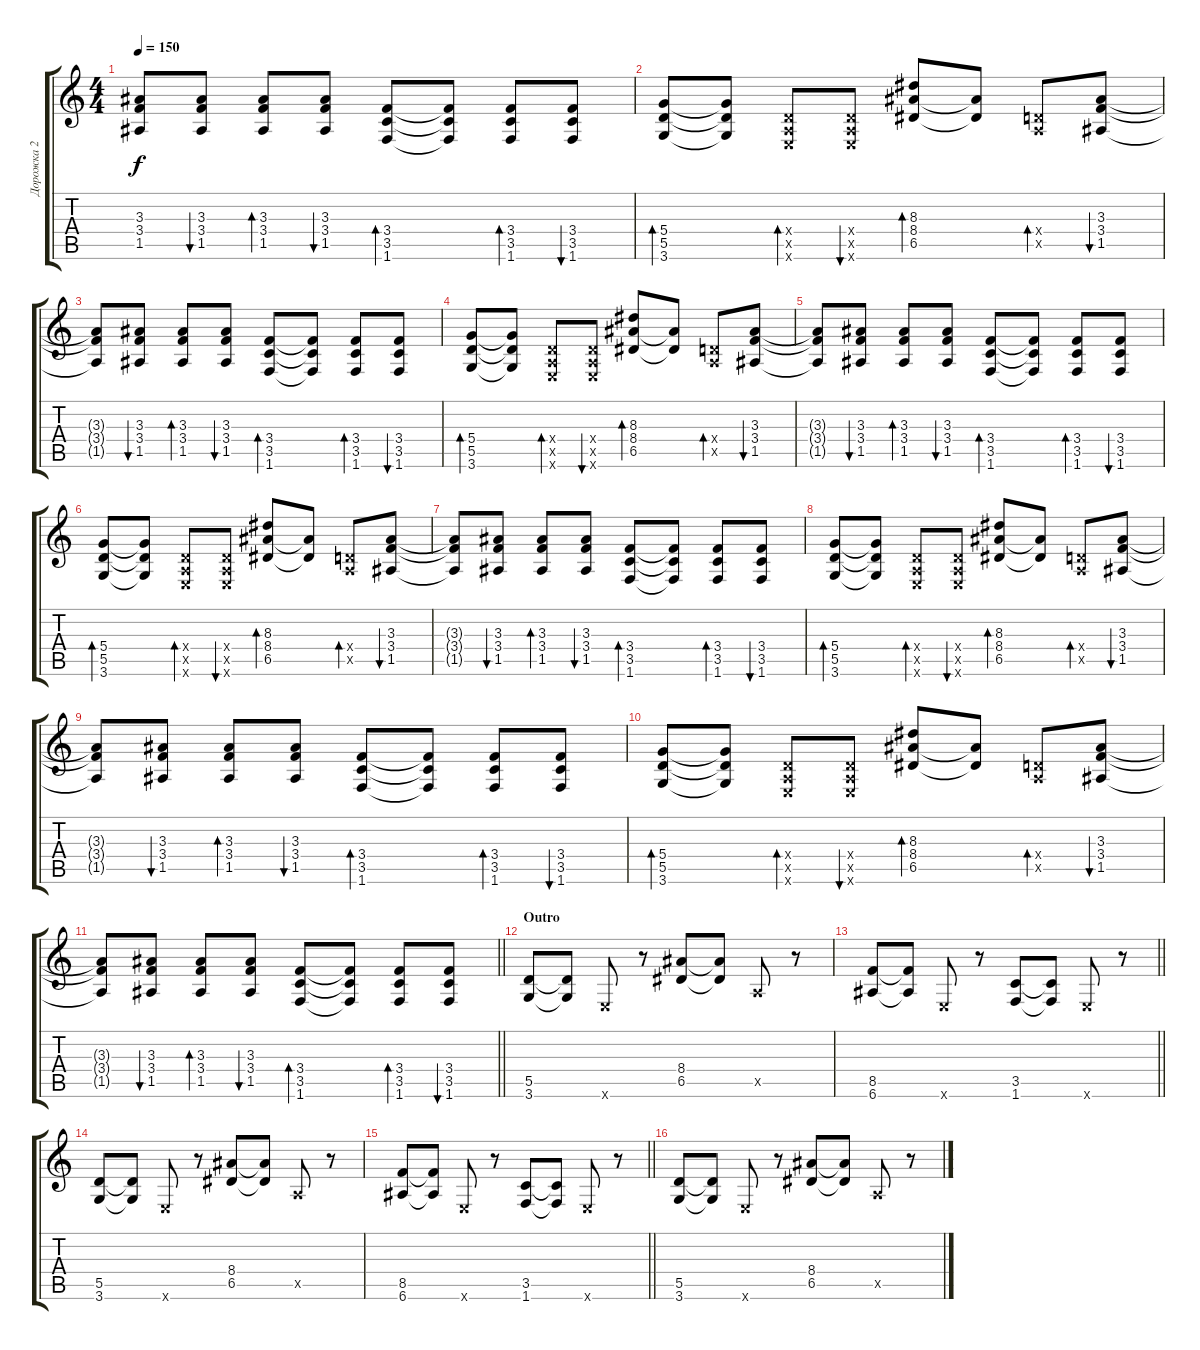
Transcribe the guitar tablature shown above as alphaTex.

\track ("Дорожка 2" "Дорожка 2") {instrument acousticguitarsteel}
\staff {score tabs}
\tuning (E4 B3 G3 D3 A2 E2) {hide}
\ts (4 4)
\tempo 150
\clef g2
\ks c
(3.3{t} 3.4{t} 1.5{t}).8{dy f} (3.3 3.4 1.5).8{bu 60} (3.3 3.4 1.5).8{bd 60} (3.3 3.4 1.5).8{bu 60} (3.4 3.5 1.6).8{bd 60} (3.4{t} 3.5{t} 1.6{t}).8 (3.4 3.5 1.6).8{bd 60} (3.4 3.5 1.6).8{bu 60} |
(5.4 5.5 3.6).8{bd 60} (5.4{t} 5.5{t} 3.6{t}).8 (0.4{x} 0.5{x} 0.6{x}).8{bd 60} (0.4{x} 0.5{x} 0.6{x}).8{bu 60} (8.3 8.4 6.5).8{bd 60} (8.4{t} 6.5{t}).8 (0.4{x} 0.5{x}).8{bd 60} (3.3 3.4 1.5).8{bu 60} |
(3.3{t} 3.4{t} 1.5{t}).8 (3.3 3.4 1.5).8{bu 60} (3.3 3.4 1.5).8{bd 60} (3.3 3.4 1.5).8{bu 60} (3.4 3.5 1.6).8{bd 60} (3.4{t} 3.5{t} 1.6{t}).8 (3.4 3.5 1.6).8{bd 60} (3.4 3.5 1.6).8{bu 60} |
(5.4 5.5 3.6).8{bd 60} (5.4{t} 5.5{t} 3.6{t}).8 (0.4{x} 0.5{x} 0.6{x}).8{bd 60} (0.4{x} 0.5{x} 0.6{x}).8{bu 60} (8.3 8.4 6.5).8{bd 60} (8.4{t} 6.5{t}).8 (0.4{x} 0.5{x}).8{bd 60} (3.3 3.4 1.5).8{bu 60} |
(3.3{t} 3.4{t} 1.5{t}).8 (3.3 3.4 1.5).8{bu 60} (3.3 3.4 1.5).8{bd 60} (3.3 3.4 1.5).8{bu 60} (3.4 3.5 1.6).8{bd 60} (3.4{t} 3.5{t} 1.6{t}).8 (3.4 3.5 1.6).8{bd 60} (3.4 3.5 1.6).8{bu 60} |
(5.4 5.5 3.6).8{bd 60} (5.4{t} 5.5{t} 3.6{t}).8 (0.4{x} 0.5{x} 0.6{x}).8{bd 60} (0.4{x} 0.5{x} 0.6{x}).8{bu 60} (8.3 8.4 6.5).8{bd 60} (8.4{t} 6.5{t}).8 (0.4{x} 0.5{x}).8{bd 60} (3.3 3.4 1.5).8{bu 60} |
(3.3{t} 3.4{t} 1.5{t}).8 (3.3 3.4 1.5).8{bu 60} (3.3 3.4 1.5).8{bd 60} (3.3 3.4 1.5).8{bu 60} (3.4 3.5 1.6).8{bd 60} (3.4{t} 3.5{t} 1.6{t}).8 (3.4 3.5 1.6).8{bd 60} (3.4 3.5 1.6).8{bu 60} |
(5.4 5.5 3.6).8{bd 60} (5.4{t} 5.5{t} 3.6{t}).8 (0.4{x} 0.5{x} 0.6{x}).8{bd 60} (0.4{x} 0.5{x} 0.6{x}).8{bu 60} (8.3 8.4 6.5).8{bd 60} (8.4{t} 6.5{t}).8 (0.4{x} 0.5{x}).8{bd 60} (3.3 3.4 1.5).8{bu 60} |
(3.3{t} 3.4{t} 1.5{t}).8 (3.3 3.4 1.5).8{bu 60} (3.3 3.4 1.5).8{bd 60} (3.3 3.4 1.5).8{bu 60} (3.4 3.5 1.6).8{bd 60} (3.4{t} 3.5{t} 1.6{t}).8 (3.4 3.5 1.6).8{bd 60} (3.4 3.5 1.6).8{bu 60} |
(5.4 5.5 3.6).8{bd 60} (5.4{t} 5.5{t} 3.6{t}).8 (0.4{x} 0.5{x} 0.6{x}).8{bd 60} (0.4{x} 0.5{x} 0.6{x}).8{bu 60} (8.3 8.4 6.5).8{bd 60} (8.4{t} 6.5{t}).8 (0.4{x} 0.5{x}).8{bd 60} (3.3 3.4 1.5).8{bu 60} |
\barLineRight lightlight
(3.3{t} 3.4{t} 1.5{t}).8 (3.3 3.4 1.5).8{bu 60} (3.3 3.4 1.5).8{bd 60} (3.3 3.4 1.5).8{bu 60} (3.4 3.5 1.6).8{bd 60} (3.4{t} 3.5{t} 1.6{t}).8 (3.4 3.5 1.6).8{bd 60} (3.4 3.5 1.6).8{bu 60} |
\section ("" "Outro")
(5.5 3.6).8 (5.5{t} 3.6{t}).8 0.6{x}.8 r.8 (8.4 6.5).8 (8.4{t} 6.5{t}).8 0.5{x}.8 r.8 |
\barLineRight lightlight
(8.5 6.6).8 (8.5{t} 6.6{t}).8 0.6{x}.8 r.8 (3.5 1.6).8 (3.5{t} 1.6{t}).8 0.6{x}.8 r.8 |
(5.5 3.6).8 (5.5{t} 3.6{t}).8 0.6{x}.8 r.8 (8.4 6.5).8 (8.4{t} 6.5{t}).8 0.5{x}.8 r.8 |
\barLineRight lightlight
(8.5 6.6).8 (8.5{t} 6.6{t}).8 0.6{x}.8 r.8 (3.5 1.6).8 (3.5{t} 1.6{t}).8 0.6{x}.8 r.8 |
(5.5 3.6).8 (5.5{t} 3.6{t}).8 0.6{x}.8 r.8 (8.4 6.5).8 (8.4{t} 6.5{t}).8 0.5{x}.8 r.8
